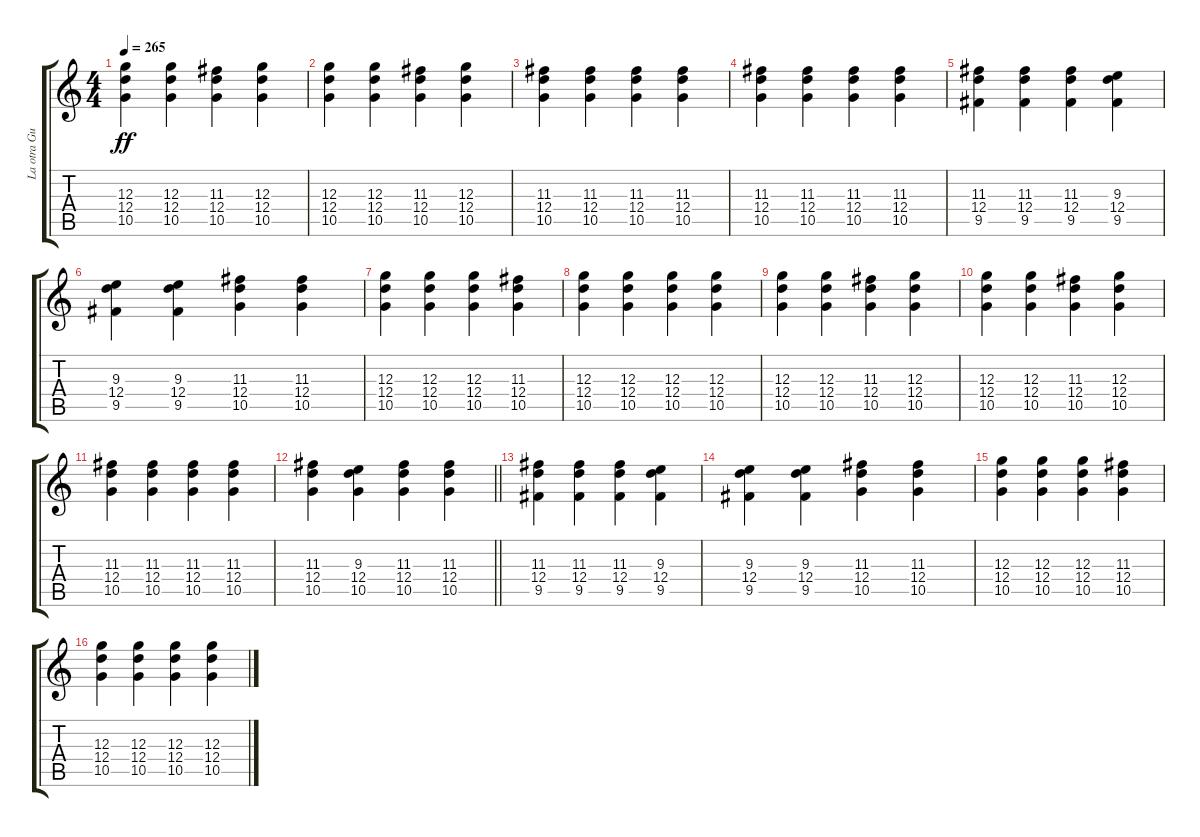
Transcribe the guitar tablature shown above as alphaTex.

\track ("La otra Guitarra Bulliciosa" "La otra Gu") {instrument distortionguitar}
\staff {score tabs}
\tuning (E4 B3 G3 D3 A2 E2) {hide}
\ts (4 4)
\tempo 265
\clef g2
\ks c
(12.3 12.4 10.5).4{dy ff} (12.3 12.4 10.5).4 (11.3 12.4 10.5).4 (12.3 12.4 10.5).4 |
(12.3 12.4 10.5).4 (12.3 12.4 10.5).4 (11.3 12.4 10.5).4 (12.3 12.4 10.5).4 |
(11.3 12.4 10.5).4 (11.3 12.4 10.5).4 (11.3 12.4 10.5).4 (11.3 12.4 10.5).4 |
(11.3 12.4 10.5).4 (11.3 12.4 10.5).4 (11.3 12.4 10.5).4 (11.3 12.4 10.5).4 |
(11.3 12.4 9.5).4 (11.3 12.4 9.5).4 (11.3 12.4 9.5).4 (9.3 12.4 9.5).4 |
(9.3 12.4 9.5).4 (9.3 12.4 9.5).4 (11.3 12.4 10.5).4 (11.3 12.4 10.5).4 |
(12.3 12.4 10.5).4 (12.3 12.4 10.5).4 (12.3 12.4 10.5).4 (11.3 12.4 10.5).4 |
(12.3 12.4 10.5).4 (12.3 12.4 10.5).4 (12.3 12.4 10.5).4 (12.3 12.4 10.5).4 |
(12.3 12.4 10.5).4 (12.3 12.4 10.5).4 (11.3 12.4 10.5).4 (12.3 12.4 10.5).4 |
(12.3 12.4 10.5).4 (12.3 12.4 10.5).4 (11.3 12.4 10.5).4 (12.3 12.4 10.5).4 |
(11.3 12.4 10.5).4 (11.3 12.4 10.5).4 (11.3 12.4 10.5).4 (11.3 12.4 10.5).4 |
\barLineRight lightlight
(11.3 12.4 10.5).4 (9.3 12.4 10.5).4 (11.3 12.4 10.5).4 (11.3 12.4 10.5).4 |
(11.3 12.4 9.5).4 (11.3 12.4 9.5).4 (11.3 12.4 9.5).4 (9.3 12.4 9.5).4 |
(9.3 12.4 9.5).4 (9.3 12.4 9.5).4 (11.3 12.4 10.5).4 (11.3 12.4 10.5).4 |
(12.3 12.4 10.5).4 (12.3 12.4 10.5).4 (12.3 12.4 10.5).4 (11.3 12.4 10.5).4 |
(12.3 12.4 10.5).4 (12.3 12.4 10.5).4 (12.3 12.4 10.5).4 (12.3 12.4 10.5).4
